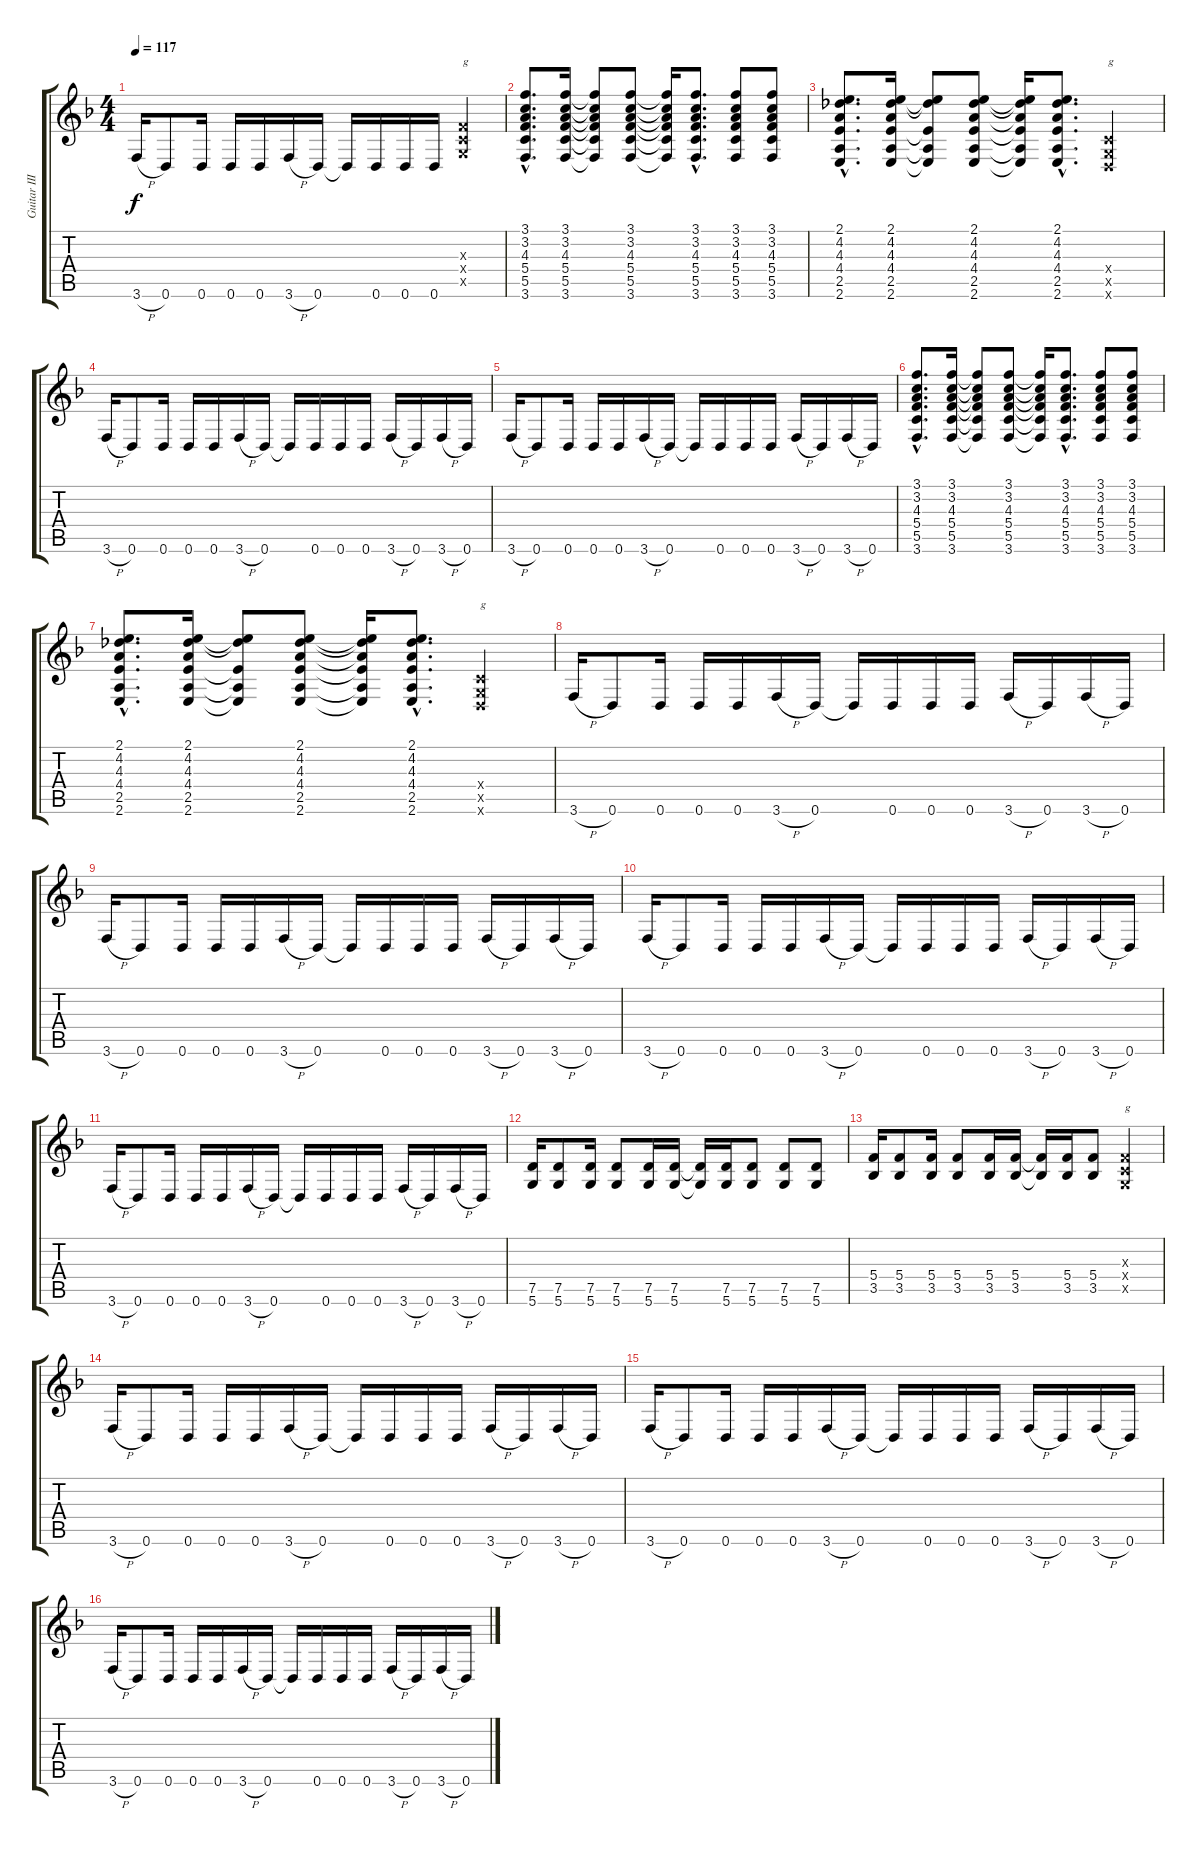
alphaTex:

\track ("Guitar III" "Guitar III") {instrument distortionguitar}
\staff {score tabs}
\tuning (D4 A3 F3 C3 G2 D2) {hide}
\ts (4 4)
\tempo 117
\clef g2
\ks dminor
3.6{h}.16{dy f} 0.6.8 0.6.16 0.6.16 0.6.16 3.6{h}.16 0.6.16 0.6{t}.16 0.6.16 0.6.16 0.6.16 (0.3{x} 0.4{x} 0.5{x}).4{txt "g"} |
(3.1{hac} 3.2{hac} 4.3{hac} 5.4{hac} 5.5{hac} 3.6{hac}).8{d} (3.1 3.2 4.3 5.4 5.5 3.6).16 (3.1{t} 3.2{t} 4.3{t} 5.4{t} 5.5{t} 3.6{t}).8 (3.1 3.2 4.3 5.4 5.5 3.6).8 (3.1{t} 3.2{t} 4.3{t} 5.4{t} 5.5{t} 3.6{t}).16 (3.1{hac} 3.2{hac} 4.3{hac} 5.4{hac} 5.5{hac} 3.6{hac}).8{d} (3.1 3.2 4.3 5.4 5.5 3.6).8 (3.1 3.2 4.3 5.4 5.5 3.6).8 |
(2.1{hac} 4.2{hac} 4.3{hac} 4.4{hac} 2.5{hac} 2.6{hac}).8{d} (2.1 4.2 4.3 4.4 2.5 2.6).16 (2.1{t} 4.2{t} 4.4{t} 2.5{t} 2.6{t}).8 (2.1 4.2 4.3 4.4 2.5 2.6).8 (2.1{t} 4.2{t} 4.3{t} 4.4{t} 2.5{t} 2.6{t}).16 (2.1{hac} 4.2{hac} 4.3{hac} 4.4{hac} 2.5{hac} 2.6{hac}).8{d} (0.4{x} 0.5{x} 0.6{x}).4{txt "g"} |
3.6{h}.16 0.6.8 0.6.16 0.6.16 0.6.16 3.6{h}.16 0.6.16 0.6{t}.16 0.6.16 0.6.16 0.6.16 3.6{h}.16 0.6.16 3.6{h}.16 0.6.16 |
3.6{h}.16 0.6.8 0.6.16 0.6.16 0.6.16 3.6{h}.16 0.6.16 0.6{t}.16 0.6.16 0.6.16 0.6.16 3.6{h}.16 0.6.16 3.6{h}.16 0.6.16 |
(3.1{hac} 3.2{hac} 4.3{hac} 5.4{hac} 5.5{hac} 3.6{hac}).8{d} (3.1 3.2 4.3 5.4 5.5 3.6).16 (3.1{t} 3.2{t} 4.3{t} 5.4{t} 5.5{t} 3.6{t}).8 (3.1 3.2 4.3 5.4 5.5 3.6).8 (3.1{t} 3.2{t} 4.3{t} 5.4{t} 5.5{t} 3.6{t}).16 (3.1{hac} 3.2{hac} 4.3{hac} 5.4{hac} 5.5{hac} 3.6{hac}).8{d} (3.1 3.2 4.3 5.4 5.5 3.6).8 (3.1 3.2 4.3 5.4 5.5 3.6).8 |
(2.1{hac} 4.2{hac} 4.3{hac} 4.4{hac} 2.5{hac} 2.6{hac}).8{d} (2.1 4.2 4.3 4.4 2.5 2.6).16 (2.1{t} 4.2{t} 4.4{t} 2.5{t} 2.6{t}).8 (2.1 4.2 4.3 4.4 2.5 2.6).8 (2.1{t} 4.2{t} 4.3{t} 4.4{t} 2.5{t} 2.6{t}).16 (2.1{hac} 4.2{hac} 4.3{hac} 4.4{hac} 2.5{hac} 2.6{hac}).8{d} (0.4{x} 0.5{x} 0.6{x}).4{txt "g"} |
3.6{h}.16 0.6.8 0.6.16 0.6.16 0.6.16 3.6{h}.16 0.6.16 0.6{t}.16 0.6.16 0.6.16 0.6.16 3.6{h}.16 0.6.16 3.6{h}.16 0.6.16 |
3.6{h}.16 0.6.8 0.6.16 0.6.16 0.6.16 3.6{h}.16 0.6.16 0.6{t}.16 0.6.16 0.6.16 0.6.16 3.6{h}.16 0.6.16 3.6{h}.16 0.6.16 |
3.6{h}.16 0.6.8 0.6.16 0.6.16 0.6.16 3.6{h}.16 0.6.16 0.6{t}.16 0.6.16 0.6.16 0.6.16 3.6{h}.16 0.6.16 3.6{h}.16 0.6.16 |
3.6{h}.16 0.6.8 0.6.16 0.6.16 0.6.16 3.6{h}.16 0.6.16 0.6{t}.16 0.6.16 0.6.16 0.6.16 3.6{h}.16 0.6.16 3.6{h}.16 0.6.16 |
(7.5 5.6).16 (7.5 5.6).8 (7.5 5.6).16 (7.5 5.6).8 (7.5 5.6).16 (7.5 5.6).16 (7.5{t} 5.6{t}).16 (7.5 5.6).16 (7.5 5.6).8 (7.5 5.6).8 (7.5 5.6).8 |
(5.4 3.5).16 (5.4 3.5).8 (5.4 3.5).16 (5.4 3.5).8 (5.4 3.5).16 (5.4 3.5).16 (5.4{t} 3.5{t}).16 (5.4 3.5).16 (5.4 3.5).8 (0.3{x} 0.4{x} 0.5{x}).4{txt "g"} |
3.6{h}.16 0.6.8 0.6.16 0.6.16 0.6.16 3.6{h}.16 0.6.16 0.6{t}.16 0.6.16 0.6.16 0.6.16 3.6{h}.16 0.6.16 3.6{h}.16 0.6.16 |
3.6{h}.16 0.6.8 0.6.16 0.6.16 0.6.16 3.6{h}.16 0.6.16 0.6{t}.16 0.6.16 0.6.16 0.6.16 3.6{h}.16 0.6.16 3.6{h}.16 0.6.16 |
3.6{h}.16 0.6.8 0.6.16 0.6.16 0.6.16 3.6{h}.16 0.6.16 0.6{t}.16 0.6.16 0.6.16 0.6.16 3.6{h}.16 0.6.16 3.6{h}.16 0.6.16
